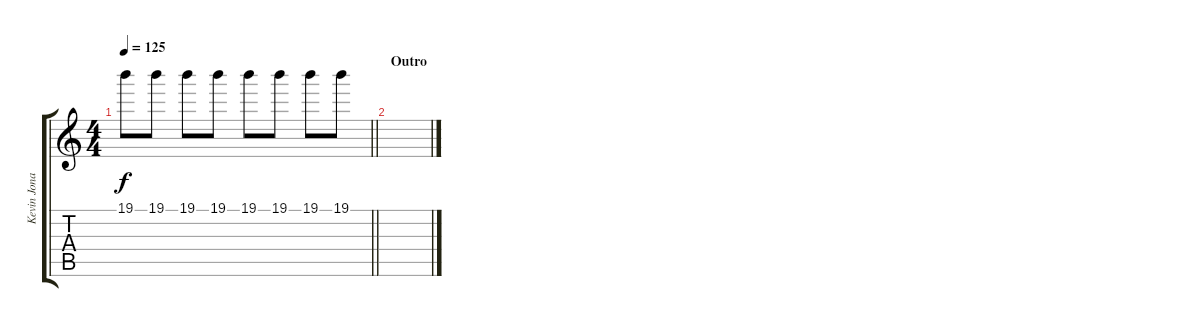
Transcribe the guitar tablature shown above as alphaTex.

\track ("Kevin Jonas (Lead)" "Kevin Jona") {instrument distortionguitar}
\staff {score tabs}
\tuning (E4 B3 G3 D3 A2 E2) {hide}
\ts (4 4)
\tempo 125
\clef g2
\barLineRight lightlight
\ks c
19.1.8{dy f} 19.1.8 19.1.8 19.1.8 19.1.8 19.1.8 19.1.8 19.1.8 |
\section ("" "Outro")
